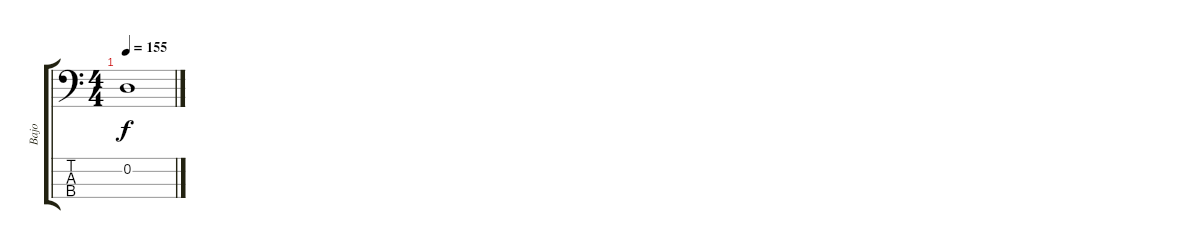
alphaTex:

\track ("Bajo" "Bajo") {instrument electricbasspick}
\staff {score tabs}
\tuning (G2 D2 A1 E1) {hide}
\ts (4 4)
\tempo 155
\clef f4
\ks c
0.2.1{dy f}
